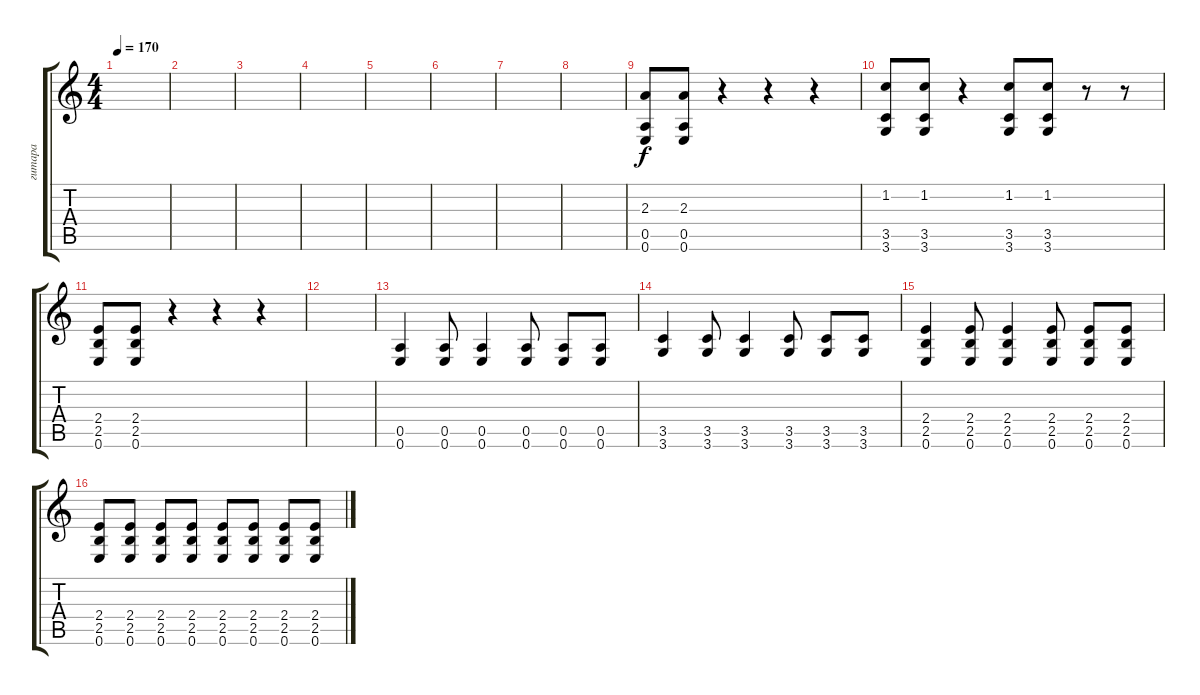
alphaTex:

\track ("гитара" "гитара") {instrument distortionguitar}
\staff {score tabs}
\tuning (E4 B3 G3 D3 A2 E2) {hide}
\ts (4 4)
\tempo 170
\clef g2
\ks c
|
|
|
|
|
|
|
|
(2.3 0.5 0.6).8 (2.3 0.5 0.6).8 r.4 r.4 r.4 |
(1.2 3.5 3.6).8 (1.2 3.5 3.6).8 r.4 (1.2 3.5 3.6).8 (1.2 3.5 3.6).8 r.8 r.8 |
(2.4 2.5 0.6).8 (2.4 2.5 0.6).8 r.4 r.4 r.4 |
|
(0.5 0.6).4{volume 10} (0.5 0.6).8 (0.5 0.6).4 (0.5 0.6).8 (0.5 0.6).8 (0.5 0.6).8 |
(3.5 3.6).4 (3.5 3.6).8 (3.5 3.6).4 (3.5 3.6).8 (3.5 3.6).8 (3.5 3.6).8 |
(2.4 2.5 0.6).4 (2.4 2.5 0.6).8 (2.4 2.5 0.6).4 (2.4 2.5 0.6).8 (2.4 2.5 0.6).8 (2.4 2.5 0.6).8 |
(2.4 2.5 0.6).8 (2.4 2.5 0.6).8 (2.4 2.5 0.6).8 (2.4 2.5 0.6).8 (2.4 2.5 0.6).8 (2.4 2.5 0.6).8 (2.4 2.5 0.6).8 (2.4 2.5 0.6).8
